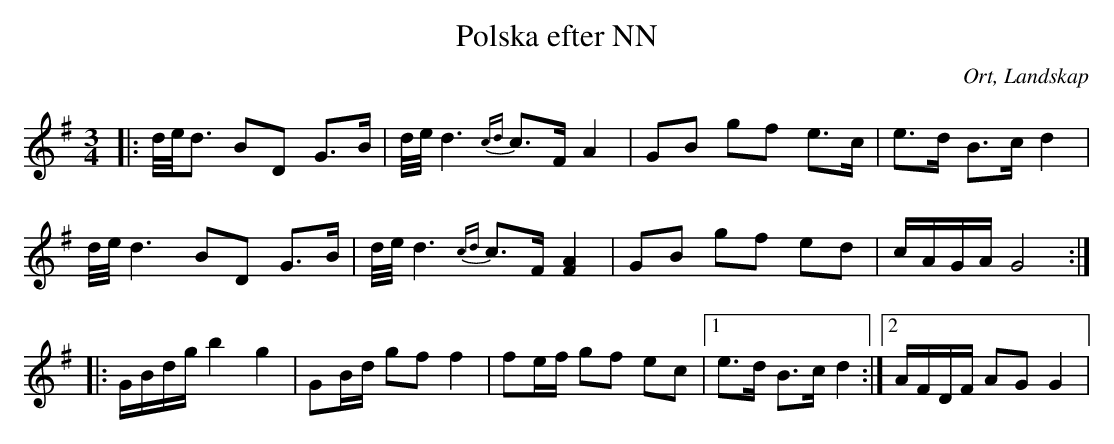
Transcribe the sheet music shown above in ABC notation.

X:1
T:Polska efter NN
O:Ort, Landskap
M:3/4
L:1/8
K:G
|:d//e/<d BD G>B|d//e//d3 {cd}c>F A2|GB gf e>c|e>d B>c d2|
d//e//d3 BD G>B|d//e//d3 {cd}c>F [F2A2]|GB gf ed|c/A/G/A/ G4:|
|:G/B/d/g/ b2 g2|GB/d/ gf f2|fe/f/ gf ec|1e>d B>c d2:|2 A/F/D/F/ AG G2|
